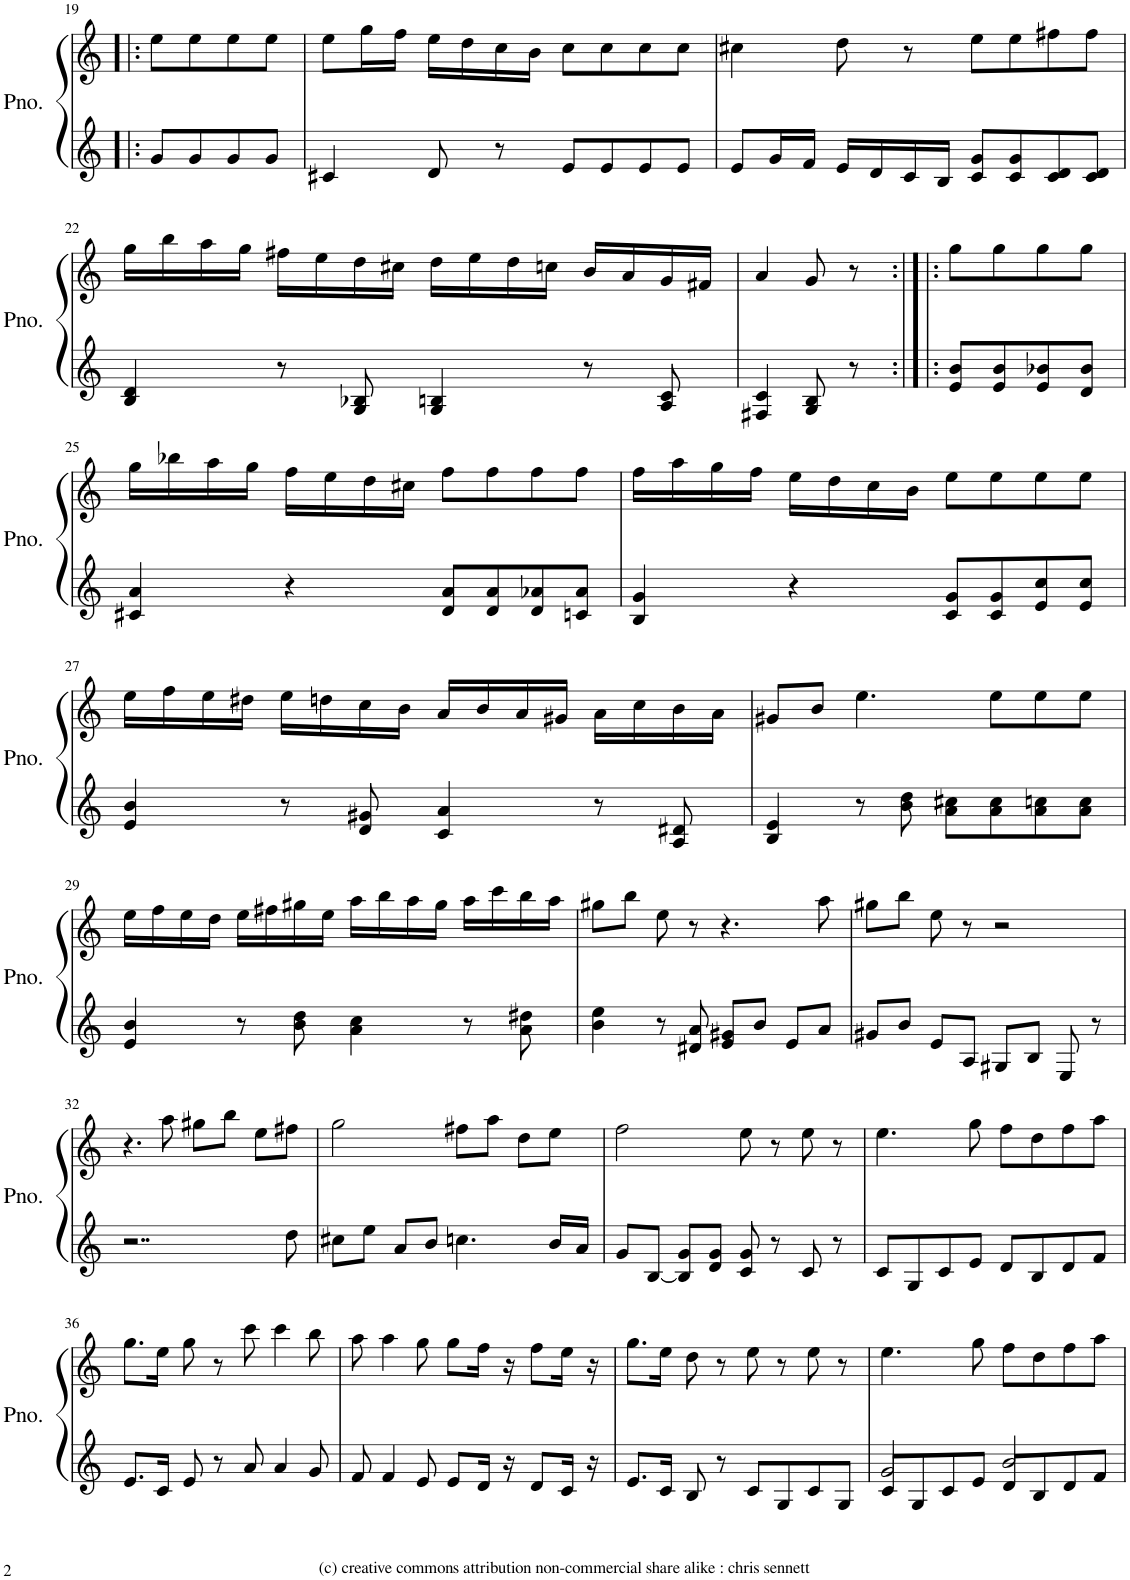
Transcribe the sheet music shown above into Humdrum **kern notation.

**kern	**kern
*part1	*part1
*staff2	*staff1
*I"Piano	*
*I'Pno.	*
!!LO:PB:g=z
*clefG2	*clefG2
*k[]	*k[]
*M4/4	*M4/4
*met(c|)	*met(c|)
=19!|:	=19!|:
8g/L	8ee\L
8g/	8ee\
8g/	8ee\
8g/J	8ee\J
=20	=20
4c#X/	8ee\L
.	16gg\L
.	16ff\JJ
8d/	16ee\LL
.	16dd\
8r	16cc\
.	16b\JJ
8e/L	8cc\L
8e/	8cc\
8e/	8cc\
8e/J	8cc\J
=21	=21
8e/L	4cc#X\
16g/L	.
16f/JJ	.
16e/LL	8dd\
16d/	.
16c/	8r
16B/JJ	.
8c/ 8g/L	8ee\L
8c/ 8g/	8ee\
8c/ 8d/	8ff#X\
8c/ 8d/J	8ff#\J
!!LO:LB:g=z
=22	=22
4B/ 4d/	16gg\LL
.	16bb\
.	16aa\
.	16gg\JJ
8r	16ff#X\LL
.	16ee\
8G/ 8B-X/	16dd\
.	16cc#X\JJ
4G/ 4Bn/	16dd\LL
.	16ee\
.	16dd\
.	16ccn\JJ
8r	16b/LL
.	16a/
8A/ 8c/	16g/
.	16f#X/JJ
=23	=23
4F#X/ 4c/	4a/
8G/ 8B/	8g/
8r	8r
=24:|!|:	=24:|!|:
8e/ 8b/L	8gg\L
8e/ 8b/	8gg\
8e/ 8b-X/	8gg\
8d/ 8b-/J	8gg\J
!!LO:LB:g=z
=25	=25
4c#X/ 4a/	16gg\LL
.	16bb-X\
.	16aa\
.	16gg\JJ
4r	16ff\LL
.	16ee\
.	16dd\
.	16cc#X\JJ
8d/ 8a/L	8ff\L
8d/ 8a/	8ff\
8d/ 8a-X/	8ff\
8cn/ 8a-/J	8ff\J
=26	=26
4B/ 4g/	16ff\LL
.	16aa\
.	16gg\
.	16ff\JJ
4r	16ee\LL
.	16dd\
.	16cc\
.	16b\JJ
8c/ 8g/L	8ee\L
8c/ 8g/	8ee\
8e/ 8cc/	8ee\
8e/ 8cc/J	8ee\J
!!LO:LB:g=z
=27	=27
4e/ 4b/	16ee\LL
.	16ff\
.	16ee\
.	16dd#X\JJ
8r	16ee\LL
.	16ddn\
8d/ 8g#X/	16cc\
.	16b\JJ
4c/ 4a/	16a/LL
.	16b/
.	16a/
.	16g#X/JJ
8r	16a\LL
.	16cc\
8A/ 8d#X/	16b\
.	16a\JJ
=28	=28
4B/ 4e/	8g#X/L
.	8b/J
8r	4.ee\
8b\ 8dd\	.
8a\ 8cc#X\L	.
8a\ 8cc#\	8ee\L
8a\ 8ccn\	8ee\
8a\ 8cc\J	8ee\J
!!LO:LB:g=z
=29	=29
4e/ 4b/	16ee\LL
.	16ff\
.	16ee\
.	16dd\JJ
8r	16ee\LL
.	16ff#X\
8b\ 8dd\	16gg#X\
.	16ee\JJ
4a\ 4cc\	16aa\LL
.	16bb\
.	16aa\
.	16gg#\JJ
8r	16aa\LL
.	16ccc\
8a\ 8dd#X\	16bb\
.	16aa\JJ
=30	=30
4b\ 4ee\	8gg#X\L
.	8bb\J
8r	8ee\
8d#X/ 8a/	8r
8e/ 8g#X/L	4.r
8b/J	.
8e/L	.
8a/J	8aa\
=31	=31
8g#X/L	8gg#X\L
8b/J	8bb\J
8e/L	8ee\
8A/J	8r
8G#X/L	2r
8B/J	.
8E/	.
8r	.
!!LO:LB:g=z
=32	=32
2..r	4.r
.	8aa\
.	8gg#X\L
.	8bb\J
.	8ee\L
8dd\	8ff#X\J
=33	=33
8cc#X\L	2gg\
8ee\J	.
8a/L	.
8b/J	.
4.ccn\	8ff#X\L
.	8aa\J
.	8dd\L
16b/LL	8ee\J
16a/JJ	.
=34	=34
8g/L	2ff\
[8B/J	.
8B/] 8g/L	.
8d/ 8g/J	.
8c/ 8g/	8ee\
8r	8r
8c/	8ee\
8r	8r
=35	=35
8c/L	4.ee\
8G/	.
8c/	.
8e/J	8gg\
8d/L	8ff\L
8B/	8dd\
8d/	8ff\
8f/J	8aa\J
!!LO:LB:g=z
=36	=36
8.e/L	8.gg\L
16c/Jk	16ee\Jk
8e/	8gg\
8r	8r
8a/	8ccc\
4a/	4ccc\
8g/	8bb\
=37	=37
8f/	8aa\
4f/	4aa\
8e/	8gg\
8e/L	8gg\L
16d/Jk	16ff\Jk
16r	16r
8d/L	8ff\L
16c/Jk	16ee\Jk
16r	16r
=38	=38
8.e/L	8.gg\L
16c/Jk	16ee\Jk
8B/	8dd\
8r	8r
8c/L	8ee\
8G/	8r
8c/	8ee\
8G/J	8r
=39	=39
*^	*
8c/L	2g/	4.ee\
8G/	.	.
8c/	.	.
8e/J	.	8gg\
8d/L	2b/	8ff\L
8B/	.	8dd\
8d/	.	8ff\
8f/J	.	8aa\J
*v	*v	*
=	=
*-	*-
